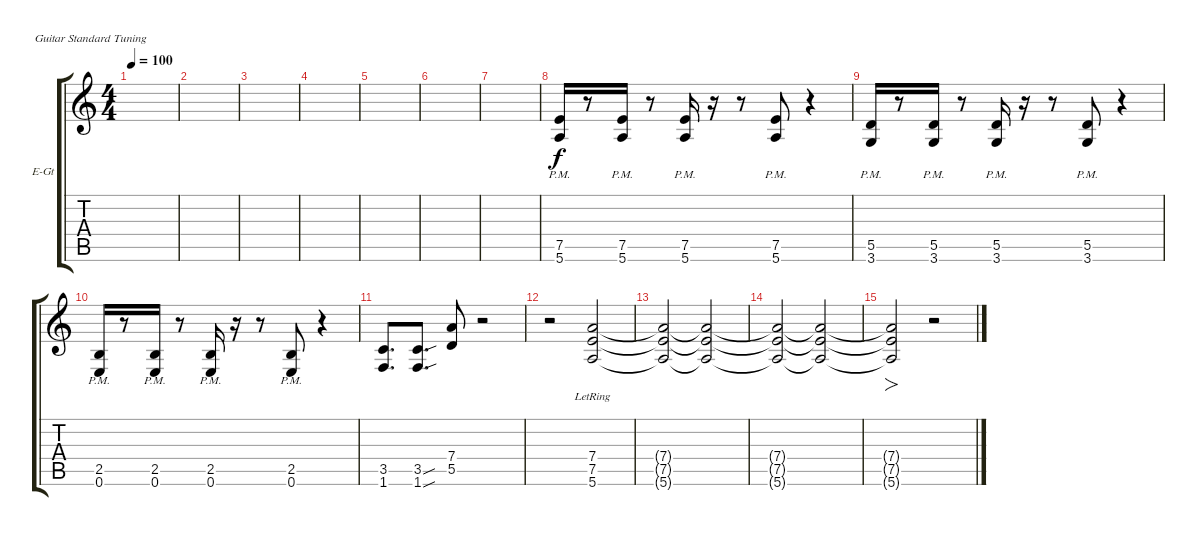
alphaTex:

\defaultSystemsLayout 4
\bracketExtendMode groupsimilarinstruments
\firstSystemTrackNameOrientation horizontal
\otherSystemsTrackNameOrientation horizontal
\track ("S-Gt" "E-Gt") {instrument overdrivenguitar}
\staff {score tabs}
\tuning (E4 B3 G3 D3 A2 E2)
\ts (4 4)
\tempo 100
\clef g2
\ks c
|
|
|
|
|
|
|
(5.6{pm} 7.5{pm}).16 r.8 (5.6{pm} 7.5{pm}).16 r.8 (5.6{pm} 7.5{pm}).16 r.16 r.8 (5.6{pm} 7.5{pm}).8 r.4 |
(5.5{pm} 3.6{pm}).16 r.8 (5.5{pm} 3.6{pm}).16 r.8 (5.5{pm} 3.6{pm}).16 r.16 r.8 (5.5{pm} 3.6{pm}).8 r.4 |
(0.6{pm} 2.5{pm}).16 r.8 (0.6{pm} 2.5{pm}).16 r.8 (0.6{pm} 2.5{pm}).16 r.16 r.8 (0.6{pm} 2.5{pm}).8 r.4 |
(1.6 3.5).8{d} (1.6{sou} 3.5{sou}).8{d} (5.5 7.4).8 r.2 |
r.2 (5.6{lr} 7.5{lr} 7.4{lr}).2 |
(5.6{t} 7.5{t} 7.4{t}).2 (5.6{t} 7.5{t} 7.4{t}).2 |
(5.6{t} 7.5{t} 7.4{t}).2 (5.6{t} 7.5{t} 7.4{t}).2 |
(5.6{t} 7.5{t} 7.4{t}).2{fo} r.2
